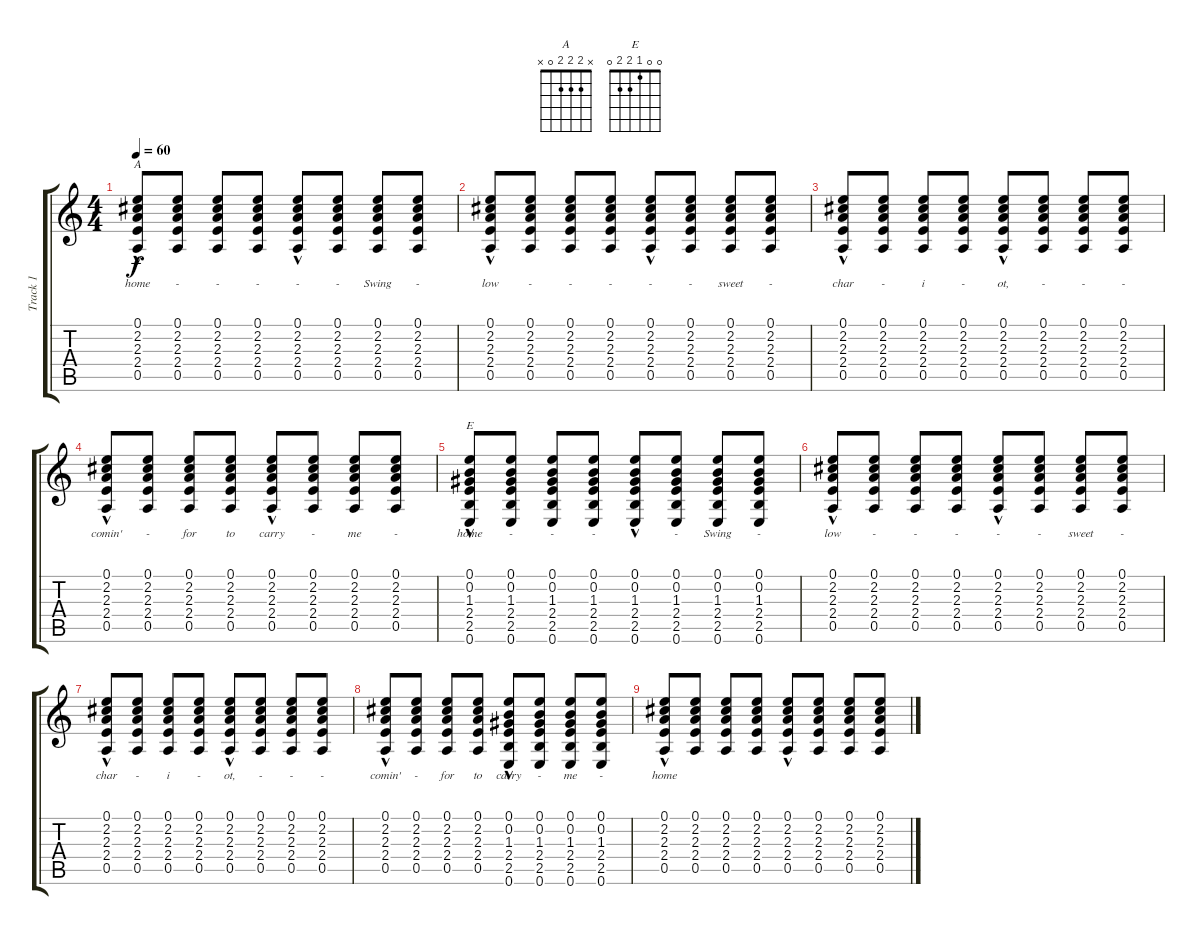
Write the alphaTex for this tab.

\track ("Track 1" "Track 1") {instrument acousticguitarsteel}
\staff {score tabs}
\tuning (E4 B3 G3 D3 A2 E2) {hide}
\chord ("A" x 2 2 2 0 x)
\chord ("E" 0 0 1 2 2 0)
\ts (4 4)
\tempo 60
\clef g2
\ks c
(0.1 2.2 2.3 2.4 0.5{hac}).8{ch "A" lyrics (0 "home") lyrics (1 "") lyrics (2 "") lyrics (3 "") lyrics (4 "") dy f} (0.1 2.2 2.3 2.4 0.5).8{lyrics (0 "-") lyrics (1 "") lyrics (2 "") lyrics (3 "") lyrics (4 "")} (0.1 2.2 2.3 2.4 0.5).8{lyrics (0 "-") lyrics (1 "") lyrics (2 "") lyrics (3 "") lyrics (4 "")} (0.1 2.2 2.3 2.4 0.5).8{lyrics (0 "-") lyrics (1 "") lyrics (2 "") lyrics (3 "") lyrics (4 "")} (0.1 2.2 2.3 2.4 0.5{hac}).8{lyrics (0 "-") lyrics (1 "") lyrics (2 "") lyrics (3 "") lyrics (4 "")} (0.1 2.2 2.3 2.4 0.5).8{lyrics (0 "-") lyrics (1 "") lyrics (2 "") lyrics (3 "") lyrics (4 "")} (0.1 2.2 2.3 2.4 0.5).8{lyrics (0 "Swing") lyrics (1 "") lyrics (2 "") lyrics (3 "") lyrics (4 "")} (0.1 2.2 2.3 2.4 0.5).8{lyrics (0 "-") lyrics (1 "") lyrics (2 "") lyrics (3 "") lyrics (4 "")} |
(0.1 2.2 2.3 2.4 0.5{hac}).8{lyrics (0 "low") lyrics (1 "") lyrics (2 "") lyrics (3 "") lyrics (4 "")} (0.1 2.2 2.3 2.4 0.5).8{lyrics (0 "-") lyrics (1 "") lyrics (2 "") lyrics (3 "") lyrics (4 "")} (0.1 2.2 2.3 2.4 0.5).8{lyrics (0 "-") lyrics (1 "") lyrics (2 "") lyrics (3 "") lyrics (4 "")} (0.1 2.2 2.3 2.4 0.5).8{lyrics (0 "-") lyrics (1 "") lyrics (2 "") lyrics (3 "") lyrics (4 "")} (0.1 2.2 2.3 2.4 0.5{hac}).8{lyrics (0 "-") lyrics (1 "") lyrics (2 "") lyrics (3 "") lyrics (4 "")} (0.1 2.2 2.3 2.4 0.5).8{lyrics (0 "-") lyrics (1 "") lyrics (2 "") lyrics (3 "") lyrics (4 "")} (0.1 2.2 2.3 2.4 0.5).8{lyrics (0 "sweet") lyrics (1 "") lyrics (2 "") lyrics (3 "") lyrics (4 "")} (0.1 2.2 2.3 2.4 0.5).8{lyrics (0 "-") lyrics (1 "") lyrics (2 "") lyrics (3 "") lyrics (4 "")} |
(0.1 2.2 2.3 2.4 0.5{hac}).8{lyrics (0 "char") lyrics (1 "") lyrics (2 "") lyrics (3 "") lyrics (4 "")} (0.1 2.2 2.3 2.4 0.5).8{lyrics (0 "-") lyrics (1 "") lyrics (2 "") lyrics (3 "") lyrics (4 "")} (0.1 2.2 2.3 2.4 0.5).8{lyrics (0 "i") lyrics (1 "") lyrics (2 "") lyrics (3 "") lyrics (4 "")} (0.1 2.2 2.3 2.4 0.5).8{lyrics (0 "-") lyrics (1 "") lyrics (2 "") lyrics (3 "") lyrics (4 "")} (0.1 2.2 2.3 2.4 0.5{hac}).8{lyrics (0 "ot,") lyrics (1 "") lyrics (2 "") lyrics (3 "") lyrics (4 "")} (0.1 2.2 2.3 2.4 0.5).8{lyrics (0 "-") lyrics (1 "") lyrics (2 "") lyrics (3 "") lyrics (4 "")} (0.1 2.2 2.3 2.4 0.5).8{lyrics (0 "-") lyrics (1 "") lyrics (2 "") lyrics (3 "") lyrics (4 "")} (0.1 2.2 2.3 2.4 0.5).8{lyrics (0 "-") lyrics (1 "") lyrics (2 "") lyrics (3 "") lyrics (4 "")} |
(0.1 2.2 2.3 2.4 0.5{hac}).8{lyrics (0 "comin'") lyrics (1 "") lyrics (2 "") lyrics (3 "") lyrics (4 "")} (0.1 2.2 2.3 2.4 0.5).8{lyrics (0 "-") lyrics (1 "") lyrics (2 "") lyrics (3 "") lyrics (4 "")} (0.1 2.2 2.3 2.4 0.5).8{lyrics (0 "for") lyrics (1 "") lyrics (2 "") lyrics (3 "") lyrics (4 "")} (0.1 2.2 2.3 2.4 0.5).8{lyrics (0 "to") lyrics (1 "") lyrics (2 "") lyrics (3 "") lyrics (4 "")} (0.1 2.2 2.3 2.4 0.5{hac}).8{lyrics (0 "carry") lyrics (1 "") lyrics (2 "") lyrics (3 "") lyrics (4 "")} (0.1 2.2 2.3 2.4 0.5).8{lyrics (0 "-") lyrics (1 "") lyrics (2 "") lyrics (3 "") lyrics (4 "")} (0.1 2.2 2.3 2.4 0.5).8{lyrics (0 "me") lyrics (1 "") lyrics (2 "") lyrics (3 "") lyrics (4 "")} (0.1 2.2 2.3 2.4 0.5).8{lyrics (0 "-") lyrics (1 "") lyrics (2 "") lyrics (3 "") lyrics (4 "")} |
(0.1 0.2 1.3 2.4 2.5 0.6{hac}).8{ch "E" lyrics (0 "home") lyrics (1 "") lyrics (2 "") lyrics (3 "") lyrics (4 "")} (0.1 0.2 1.3 2.4 2.5 0.6).8{lyrics (0 "-") lyrics (1 "") lyrics (2 "") lyrics (3 "") lyrics (4 "")} (0.1 0.2 1.3 2.4 2.5 0.6).8{lyrics (0 "-") lyrics (1 "") lyrics (2 "") lyrics (3 "") lyrics (4 "")} (0.1 0.2 1.3 2.4 2.5 0.6).8{lyrics (0 "-") lyrics (1 "") lyrics (2 "") lyrics (3 "") lyrics (4 "")} (0.1 0.2 1.3 2.4 2.5 0.6{hac}).8{lyrics (0 "-") lyrics (1 "") lyrics (2 "") lyrics (3 "") lyrics (4 "")} (0.1 0.2 1.3 2.4 2.5 0.6).8{lyrics (0 "-") lyrics (1 "") lyrics (2 "") lyrics (3 "") lyrics (4 "")} (0.1 0.2 1.3 2.4 2.5 0.6).8{lyrics (0 "Swing") lyrics (1 "") lyrics (2 "") lyrics (3 "") lyrics (4 "")} (0.1 0.2 1.3 2.4 2.5 0.6).8{lyrics (0 "-") lyrics (1 "") lyrics (2 "") lyrics (3 "") lyrics (4 "")} |
(0.1 2.2 2.3 2.4 0.5{hac}).8{lyrics (0 "low") lyrics (1 "") lyrics (2 "") lyrics (3 "") lyrics (4 "")} (0.1 2.2 2.3 2.4 0.5).8{lyrics (0 "-") lyrics (1 "") lyrics (2 "") lyrics (3 "") lyrics (4 "")} (0.1 2.2 2.3 2.4 0.5).8{lyrics (0 "-") lyrics (1 "") lyrics (2 "") lyrics (3 "") lyrics (4 "")} (0.1 2.2 2.3 2.4 0.5).8{lyrics (0 "-") lyrics (1 "") lyrics (2 "") lyrics (3 "") lyrics (4 "")} (0.1 2.2 2.3 2.4 0.5{hac}).8{lyrics (0 "-") lyrics (1 "") lyrics (2 "") lyrics (3 "") lyrics (4 "")} (0.1 2.2 2.3 2.4 0.5).8{lyrics (0 "-") lyrics (1 "") lyrics (2 "") lyrics (3 "") lyrics (4 "")} (0.1 2.2 2.3 2.4 0.5).8{lyrics (0 "sweet") lyrics (1 "") lyrics (2 "") lyrics (3 "") lyrics (4 "")} (0.1 2.2 2.3 2.4 0.5).8{lyrics (0 "-") lyrics (1 "") lyrics (2 "") lyrics (3 "") lyrics (4 "")} |
(0.1 2.2 2.3 2.4 0.5{hac}).8{lyrics (0 "char") lyrics (1 "") lyrics (2 "") lyrics (3 "") lyrics (4 "")} (0.1 2.2 2.3 2.4 0.5).8{lyrics (0 "-") lyrics (1 "") lyrics (2 "") lyrics (3 "") lyrics (4 "")} (0.1 2.2 2.3 2.4 0.5).8{lyrics (0 "i") lyrics (1 "") lyrics (2 "") lyrics (3 "") lyrics (4 "")} (0.1 2.2 2.3 2.4 0.5).8{lyrics (0 "-") lyrics (1 "") lyrics (2 "") lyrics (3 "") lyrics (4 "")} (0.1 2.2 2.3 2.4 0.5{hac}).8{lyrics (0 "ot,") lyrics (1 "") lyrics (2 "") lyrics (3 "") lyrics (4 "")} (0.1 2.2 2.3 2.4 0.5).8{lyrics (0 "-") lyrics (1 "") lyrics (2 "") lyrics (3 "") lyrics (4 "")} (0.1 2.2 2.3 2.4 0.5).8{lyrics (0 "-") lyrics (1 "") lyrics (2 "") lyrics (3 "") lyrics (4 "")} (0.1 2.2 2.3 2.4 0.5).8{lyrics (0 "-") lyrics (1 "") lyrics (2 "") lyrics (3 "") lyrics (4 "")} |
(0.1 2.2 2.3 2.4 0.5{hac}).8{lyrics (0 "comin'") lyrics (1 "") lyrics (2 "") lyrics (3 "") lyrics (4 "")} (0.1 2.2 2.3 2.4 0.5).8{lyrics (0 "-") lyrics (1 "") lyrics (2 "") lyrics (3 "") lyrics (4 "")} (0.1 2.2 2.3 2.4 0.5).8{lyrics (0 "for") lyrics (1 "") lyrics (2 "") lyrics (3 "") lyrics (4 "")} (0.1 2.2 2.3 2.4 0.5).8{lyrics (0 "to") lyrics (1 "") lyrics (2 "") lyrics (3 "") lyrics (4 "")} (0.1 0.2 1.3 2.4 2.5 0.6{hac}).8{lyrics (0 "carry") lyrics (1 "") lyrics (2 "") lyrics (3 "") lyrics (4 "")} (0.1 0.2 1.3 2.4 2.5 0.6).8{lyrics (0 "-") lyrics (1 "") lyrics (2 "") lyrics (3 "") lyrics (4 "")} (0.1 0.2 1.3 2.4 2.5 0.6).8{lyrics (0 "me") lyrics (1 "") lyrics (2 "") lyrics (3 "") lyrics (4 "")} (0.1 0.2 1.3 2.4 2.5 0.6).8{lyrics (0 "-") lyrics (1 "") lyrics (2 "") lyrics (3 "") lyrics (4 "")} |
(0.1 2.2 2.3 2.4 0.5{hac}).8{lyrics (0 "home") lyrics (1 "") lyrics (2 "") lyrics (3 "") lyrics (4 "")} (0.1 2.2 2.3 2.4 0.5).8 (0.1 2.2 2.3 2.4 0.5).8 (0.1 2.2 2.3 2.4 0.5).8 (0.1 2.2 2.3 2.4 0.5{hac}).8 (0.1 2.2 2.3 2.4 0.5).8 (0.1 2.2 2.3 2.4 0.5).8 (0.1 2.2 2.3 2.4 0.5).8
